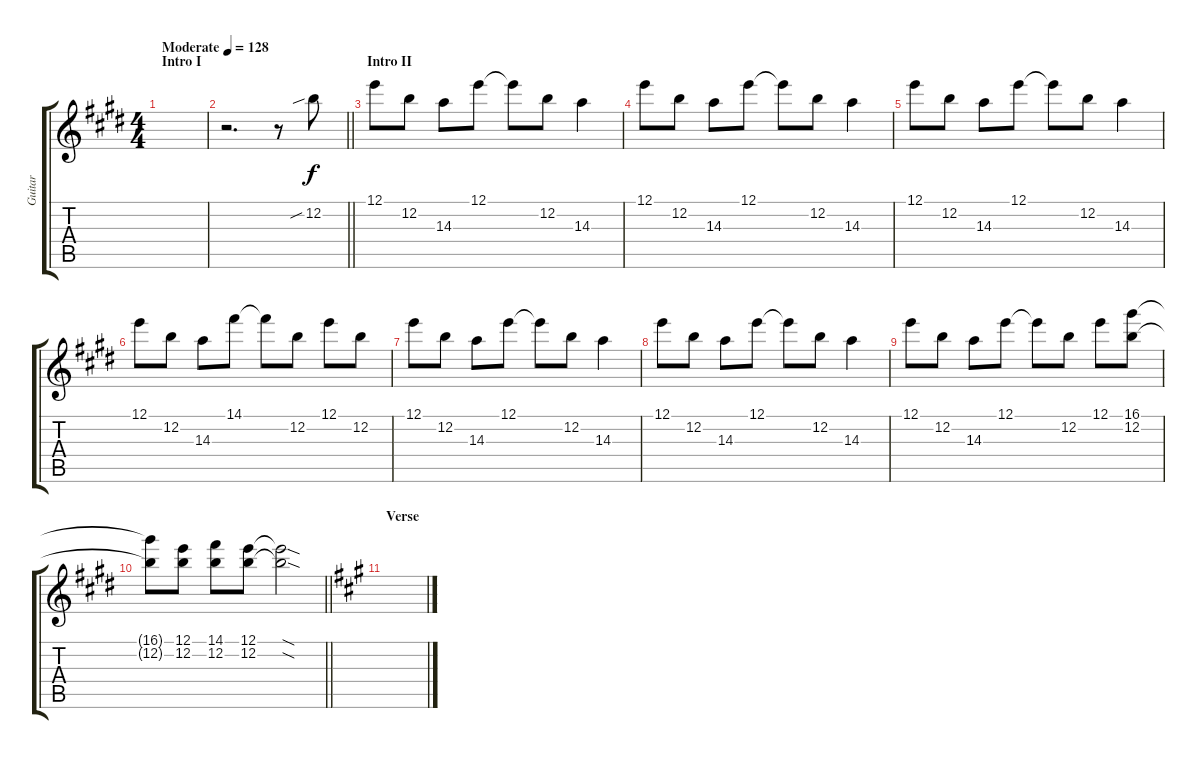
\track ("Guitar" "Guitar") {instrument distortionguitar}
\staff {score tabs}
\tuning (E4 B3 G3 D3 A2 E2) {hide}
\ts (4 4)
\section ("" "Intro I")
\tempo (128 "Moderate")
\clef g2
\ks e
|
\barLineRight lightlight
r.2{d} r.8 12.2{sib}.8 |
\section ("" "Intro II")
12.1.8 12.2.8 14.3.8 12.1.8 12.1{t}.8 12.2.8 14.3.4 |
12.1.8 12.2.8 14.3.8 12.1.8 12.1{t}.8 12.2.8 14.3.4 |
12.1.8 12.2.8 14.3.8 12.1.8 12.1{t}.8 12.2.8 14.3.4 |
12.1.8 12.2.8 14.3.8 14.1.8 14.1{t}.8 12.2.8 12.1.8 12.2.8 |
12.1.8 12.2.8 14.3.8 12.1.8 12.1{t}.8 12.2.8 14.3.4 |
12.1.8 12.2.8 14.3.8 12.1.8 12.1{t}.8 12.2.8 14.3.4 |
12.1.8 12.2.8 14.3.8 12.1.8 12.1{t}.8 12.2.8 12.1.8 (16.1 12.2).8 |
\barLineRight lightlight
(16.1{t} 12.2{t}).8 (12.1 12.2).8 (14.1 12.2).8 (12.1 12.2).8 (12.1{sod t} 12.2{sod t}).2 |
\section ("" "Verse")
\ks a
